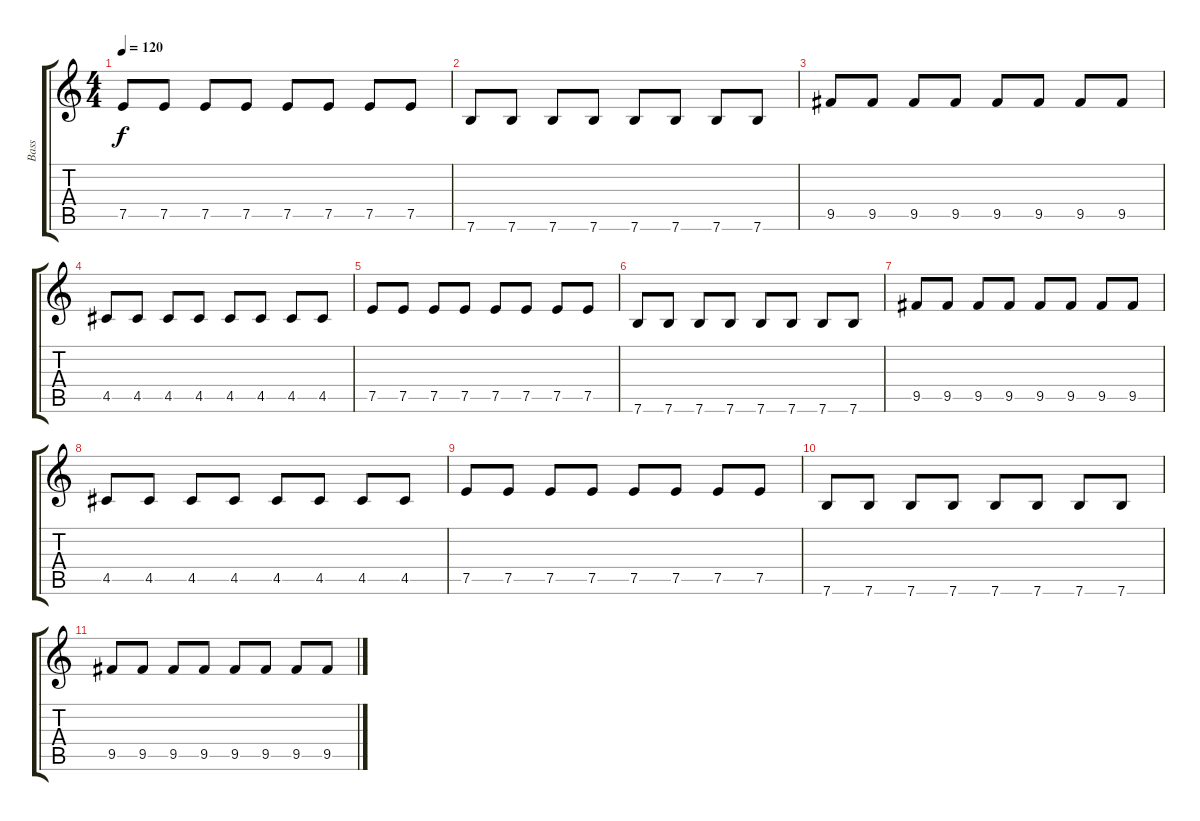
\track ("Bass" "Bass") {instrument electricbassfinger}
\staff {score tabs}
\tuning (E4 B3 G3 D3 A2 E2) {hide}
\ts (4 4)
\tempo 120
\clef g2
\ks c
7.5.8{dy f} 7.5.8 7.5.8 7.5.8 7.5.8 7.5.8 7.5.8 7.5.8 |
7.6.8 7.6.8 7.6.8 7.6.8 7.6.8 7.6.8 7.6.8 7.6.8 |
9.5.8 9.5.8 9.5.8 9.5.8 9.5.8 9.5.8 9.5.8 9.5.8 |
4.5.8 4.5.8 4.5.8 4.5.8 4.5.8 4.5.8 4.5.8 4.5.8 |
7.5.8 7.5.8 7.5.8 7.5.8 7.5.8 7.5.8 7.5.8 7.5.8 |
7.6.8 7.6.8 7.6.8 7.6.8 7.6.8 7.6.8 7.6.8 7.6.8 |
9.5.8 9.5.8 9.5.8 9.5.8 9.5.8 9.5.8 9.5.8 9.5.8 |
4.5.8 4.5.8 4.5.8 4.5.8 4.5.8 4.5.8 4.5.8 4.5.8 |
7.5.8 7.5.8 7.5.8 7.5.8 7.5.8 7.5.8 7.5.8 7.5.8 |
7.6.8 7.6.8 7.6.8 7.6.8 7.6.8 7.6.8 7.6.8 7.6.8 |
9.5.8 9.5.8 9.5.8 9.5.8 9.5.8 9.5.8 9.5.8 9.5.8
